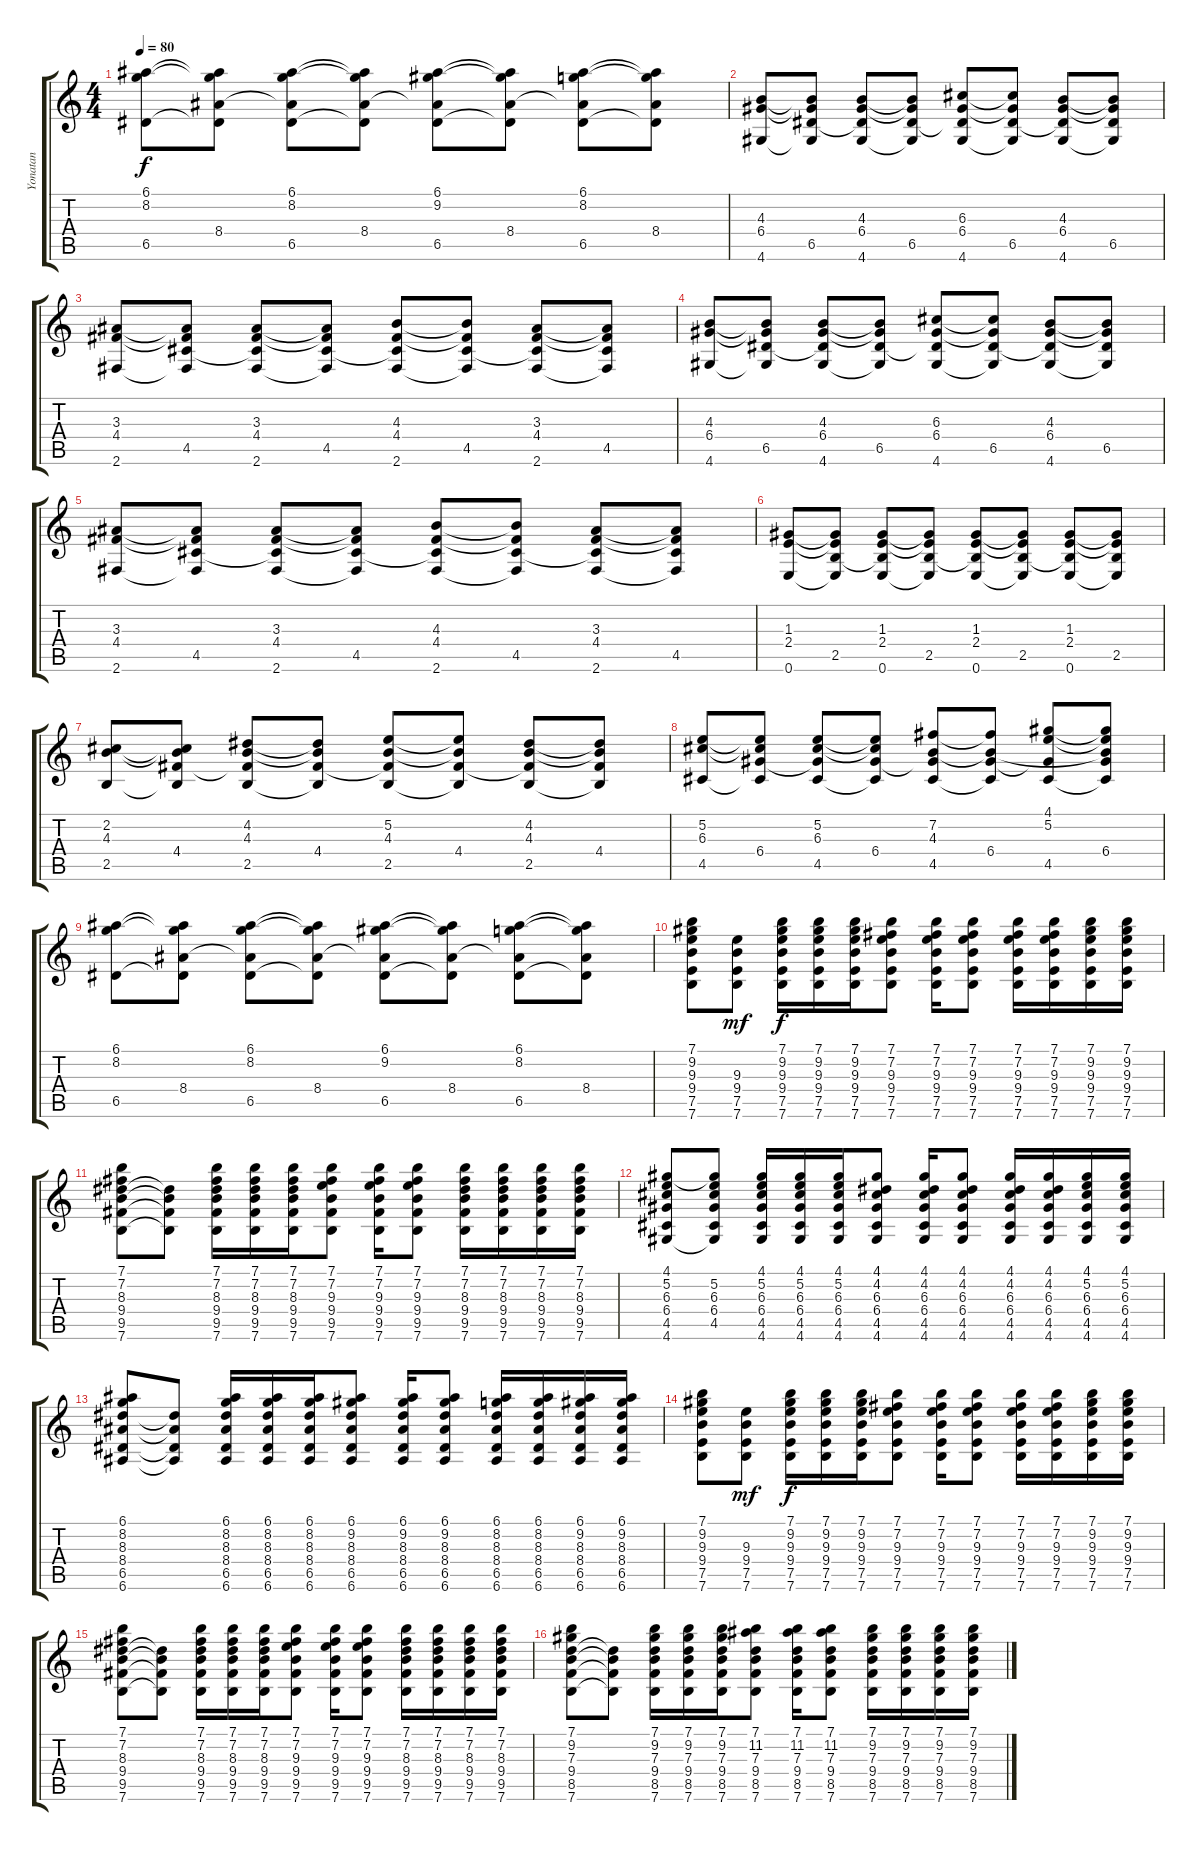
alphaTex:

\track ("Yonatan" "Yonatan") {instrument electricguitarjazz}
\staff {score tabs}
\tuning (E4 B3 G3 D3 A2 E2) {hide}
\ts (4 4)
\tempo 80
\clef g2
\ks c
(6.1 8.2 6.5).8{dy f} (6.1{t} 8.2{t} 8.4 6.5{t}).8 (6.1 8.2 8.4{t} 6.5).8 (6.1{t} 8.2{t} 8.4 6.5{t}).8 (6.1 9.2 8.4{t} 6.5).8 (6.1{t} 9.2{t} 8.4 6.5{t}).8 (6.1 8.2 8.4{t} 6.5).8 (6.1{t} 8.2{t} 8.4 6.5{t}).8 |
(4.3 6.4 4.6).8 (4.3{t} 6.4{t} 6.5 4.6{t}).8 (4.3 6.4 6.5{t} 4.6).8 (4.3{t} 6.4{t} 6.5 4.6{t}).8 (6.3 6.4 6.5{t} 4.6).8 (6.3{t} 6.4{t} 6.5 4.6{t}).8 (4.3 6.4 6.5{t} 4.6).8 (4.3{t} 6.4{t} 6.5 4.6{t}).8 |
(3.3 4.4 2.6).8 (3.3{t} 4.4{t} 4.5 2.6{t}).8 (3.3 4.4 4.5{t} 2.6).8 (3.3{t} 4.4{t} 4.5 2.6{t}).8 (4.3 4.4 4.5{t} 2.6).8 (4.3{t} 4.4{t} 4.5 2.6{t}).8 (3.3 4.4 4.5{t} 2.6).8 (3.3{t} 4.4{t} 4.5 2.6{t}).8 |
(4.3 6.4 4.6).8 (4.3{t} 6.4{t} 6.5 4.6{t}).8 (4.3 6.4 6.5{t} 4.6).8 (4.3{t} 6.4{t} 6.5 4.6{t}).8 (6.3 6.4 6.5{t} 4.6).8 (6.3{t} 6.4{t} 6.5 4.6{t}).8 (4.3 6.4 6.5{t} 4.6).8 (4.3{t} 6.4{t} 6.5 4.6{t}).8 |
(3.3 4.4 2.6).8 (3.3{t} 4.4{t} 4.5 2.6{t}).8 (3.3 4.4 4.5{t} 2.6).8 (3.3{t} 4.4{t} 4.5 2.6{t}).8 (4.3 4.4 4.5{t} 2.6).8 (4.3{t} 4.4{t} 4.5 2.6{t}).8 (3.3 4.4 4.5{t} 2.6).8 (3.3{t} 4.4{t} 4.5 2.6{t}).8 |
(1.3 2.4 0.6).8 (1.3{t} 2.4{t} 2.5 0.6{t}).8 (1.3 2.4 2.5{t} 0.6).8 (1.3{t} 2.4{t} 2.5 0.6{t}).8 (1.3 2.4 2.5{t} 0.6).8 (1.3{t} 2.4{t} 2.5 0.6{t}).8 (1.3 2.4 2.5{t} 0.6).8 (1.3{t} 2.4{t} 2.5 0.6{t}).8 |
(2.2 4.3 2.5).8 (2.2{t} 4.3{t} 4.4 2.5{t}).8 (4.2 4.3 4.4{t} 2.5).8 (4.2{t} 4.3{t} 4.4 2.5{t}).8 (5.2 4.3 4.4{t} 2.5).8 (5.2{t} 4.3{t} 4.4 2.5{t}).8 (4.2 4.3 4.4{t} 2.5).8 (4.2{t} 4.3{t} 4.4 2.5{t}).8 |
(5.2 6.3 4.5).8 (5.2{t} 6.3{t} 6.4 4.5{t}).8 (5.2 6.3 6.4{t} 4.5).8 (5.2{t} 6.3{t} 6.4 4.5{t}).8 (7.2 4.3 6.4{t} 4.5).8 (7.2{t} 4.3{t} 6.4 4.5{t}).8 (4.1 5.2 6.4{t} 4.5).8 (4.1{t} 5.2{t} 4.3{t} 6.4 4.5{t}).8 |
(6.1 8.2 6.5).8 (6.1{t} 8.2{t} 8.4 6.5{t}).8 (6.1 8.2 8.4{t} 6.5).8 (6.1{t} 8.2{t} 8.4 6.5{t}).8 (6.1 9.2 8.4{t} 6.5).8 (6.1{t} 9.2{t} 8.4 6.5{t}).8 (6.1 8.2 8.4{t} 6.5).8 (6.1{t} 8.2{t} 8.4 6.5{t}).8 |
(7.1 9.2 9.3 9.4 7.5 7.6).8 (9.3 9.4 7.5 7.6).8{dy mf} (7.1 9.2 9.3 9.4 7.5 7.6).16{dy f} (7.1 9.2 9.3 9.4 7.5 7.6).16 (7.1 9.2 9.3 9.4 7.5 7.6).16 (7.1 7.2 9.3 9.4 7.5 7.6).8 (7.1 7.2 9.3 9.4 7.5 7.6).16 (7.1 7.2 9.3 9.4 7.5 7.6).8 (7.1 7.2 9.3 9.4 7.5 7.6).16 (7.1 7.2 9.3 9.4 7.5 7.6).16 (7.1 9.2 9.3 9.4 7.5 7.6).16 (7.1 9.2 9.3 9.4 7.5 7.6).16 |
(7.1 7.2 8.3 9.4 9.5 7.6).8 (8.3{t} 9.4{t} 9.5{t} 7.6{t}).8 (7.1 7.2 8.3 9.4 9.5 7.6).16 (7.1 7.2 8.3 9.4 9.5 7.6).16 (7.1 7.2 8.3 9.4 9.5 7.6).16 (7.1 7.2 9.3 9.4 9.5 7.6).8 (7.1 7.2 9.3 9.4 9.5 7.6).16 (7.1 7.2 9.3 9.4 9.5 7.6).8 (7.1 7.2 8.3 9.4 9.5 7.6).16 (7.1 7.2 8.3 9.4 9.5 7.6).16 (7.1 7.2 8.3 9.4 9.5 7.6).16 (7.1 7.2 8.3 9.4 9.5 7.6).16 |
(4.1 5.2 6.3 6.4 4.5 4.6).8 (4.1{t} 5.2 6.3 6.4 4.5 4.6{t}).8 (4.1 5.2 6.3 6.4 4.5 4.6).16 (4.1 5.2 6.3 6.4 4.5 4.6).16 (4.1 5.2 6.3 6.4 4.5 4.6).16 (4.1 4.2 6.3 6.4 4.5 4.6).8 (4.1 4.2 6.3 6.4 4.5 4.6).16 (4.1 4.2 6.3 6.4 4.5 4.6).8 (4.1 4.2 6.3 6.4 4.5 4.6).16 (4.1 4.2 6.3 6.4 4.5 4.6).16 (4.1 5.2 6.3 6.4 4.5 4.6).16 (4.1 5.2 6.3 6.4 4.5 4.6).16 |
(6.1 8.2 8.3 8.4 6.5 6.6).8 (8.3{t} 8.4{t} 6.5{t} 6.6{t}).8 (6.1 8.2 8.3 8.4 6.5 6.6).16 (6.1 8.2 8.3 8.4 6.5 6.6).16 (6.1 8.2 8.3 8.4 6.5 6.6).16 (6.1 9.2 8.3 8.4 6.5 6.6).8 (6.1 9.2 8.3 8.4 6.5 6.6).16 (6.1 9.2 8.3 8.4 6.5 6.6).8 (6.1 8.2 8.3 8.4 6.5 6.6).16 (6.1 8.2 8.3 8.4 6.5 6.6).16 (6.1 9.2 8.3 8.4 6.5 6.6).16 (6.1 9.2 8.3 8.4 6.5 6.6).16 |
(7.1 9.2 9.3 9.4 7.5 7.6).8 (9.3 9.4 7.5 7.6).8{dy mf} (7.1 9.2 9.3 9.4 7.5 7.6).16{dy f} (7.1 9.2 9.3 9.4 7.5 7.6).16 (7.1 9.2 9.3 9.4 7.5 7.6).16 (7.1 7.2 9.3 9.4 7.5 7.6).8 (7.1 7.2 9.3 9.4 7.5 7.6).16 (7.1 7.2 9.3 9.4 7.5 7.6).8 (7.1 7.2 9.3 9.4 7.5 7.6).16 (7.1 7.2 9.3 9.4 7.5 7.6).16 (7.1 9.2 9.3 9.4 7.5 7.6).16 (7.1 9.2 9.3 9.4 7.5 7.6).16 |
(7.1 7.2 8.3 9.4 9.5 7.6).8 (8.3{t} 9.4{t} 9.5{t} 7.6{t}).8 (7.1 7.2 8.3 9.4 9.5 7.6).16 (7.1 7.2 8.3 9.4 9.5 7.6).16 (7.1 7.2 8.3 9.4 9.5 7.6).16 (7.1 7.2 9.3 9.4 9.5 7.6).8 (7.1 7.2 9.3 9.4 9.5 7.6).16 (7.1 7.2 9.3 9.4 9.5 7.6).8 (7.1 7.2 8.3 9.4 9.5 7.6).16 (7.1 7.2 8.3 9.4 9.5 7.6).16 (7.1 7.2 8.3 9.4 9.5 7.6).16 (7.1 7.2 8.3 9.4 9.5 7.6).16 |
(7.1 9.2 7.3 9.4 8.5 7.6).8 (7.3{t} 9.4{t} 8.5{t} 7.6{t}).8 (7.1 9.2 7.3 9.4 8.5 7.6).16 (7.1 9.2 7.3 9.4 8.5 7.6).16 (7.1 9.2 7.3 9.4 8.5 7.6).16 (7.1 11.2 7.3 9.4 8.5 7.6).8 (7.1 11.2 7.3 9.4 8.5 7.6).16 (7.1 11.2 7.3 9.4 8.5 7.6).8 (7.1 9.2 7.3 9.4 8.5 7.6).16 (7.1 9.2 7.3 9.4 8.5 7.6).16 (7.1 9.2 7.3 9.4 8.5 7.6).16 (7.1 9.2 7.3 9.4 8.5 7.6).16
